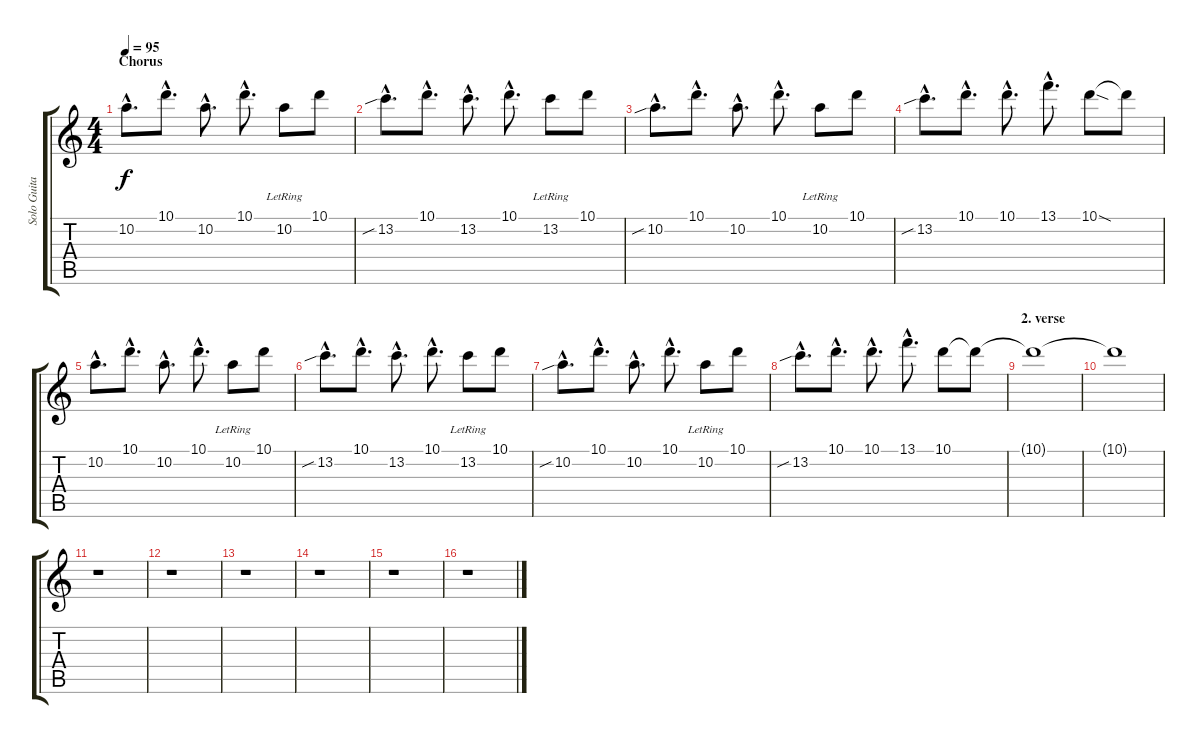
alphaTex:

\track ("Solo Guitar" "Solo Guita") {instrument overdrivenguitar}
\staff {score tabs}
\tuning (E4 B3 G3 D3 A2 E2) {hide}
\ts (4 4)
\section ("" "Chorus")
\tempo 95
\clef g2
\ks c
10.2{hac}.8{d dy f} 10.1{hac}.8{d} 10.2{hac}.8{d} 10.1{hac}.8{d} 10.2{lr}.8 10.1.8 |
13.2{sib hac}.8{d} 10.1{hac}.8{d} 13.2{hac}.8{d} 10.1{hac}.8{d} 13.2{lr}.8 10.1.8 |
10.2{sib hac}.8{d} 10.1{hac}.8{d} 10.2{hac}.8{d} 10.1{hac}.8{d} 10.2{lr}.8 10.1.8 |
13.2{sib hac}.8{d} 10.1{hac}.8{d} 10.1{hac}.8{d} 13.1{hac}.8{d} 10.1{sod}.8 10.1{t}.8 |
10.2{hac}.8{d} 10.1{hac}.8{d} 10.2{hac}.8{d} 10.1{hac}.8{d} 10.2{lr}.8 10.1.8 |
13.2{sib hac}.8{d} 10.1{hac}.8{d} 13.2{hac}.8{d} 10.1{hac}.8{d} 13.2{lr}.8 10.1.8 |
10.2{sib hac}.8{d} 10.1{hac}.8{d} 10.2{hac}.8{d} 10.1{hac}.8{d} 10.2{lr}.8 10.1.8 |
13.2{sib hac}.8{d} 10.1{hac}.8{d} 10.1{hac}.8{d} 13.1{hac}.8{d} 10.1.8 10.1{t}.8 |
\section ("" "2. verse")
10.1{t}.1{volume 5} |
10.1{t}.1 |
r.1 |
r.1 |
r.1 |
r.1 |
r.1 |
r.1
